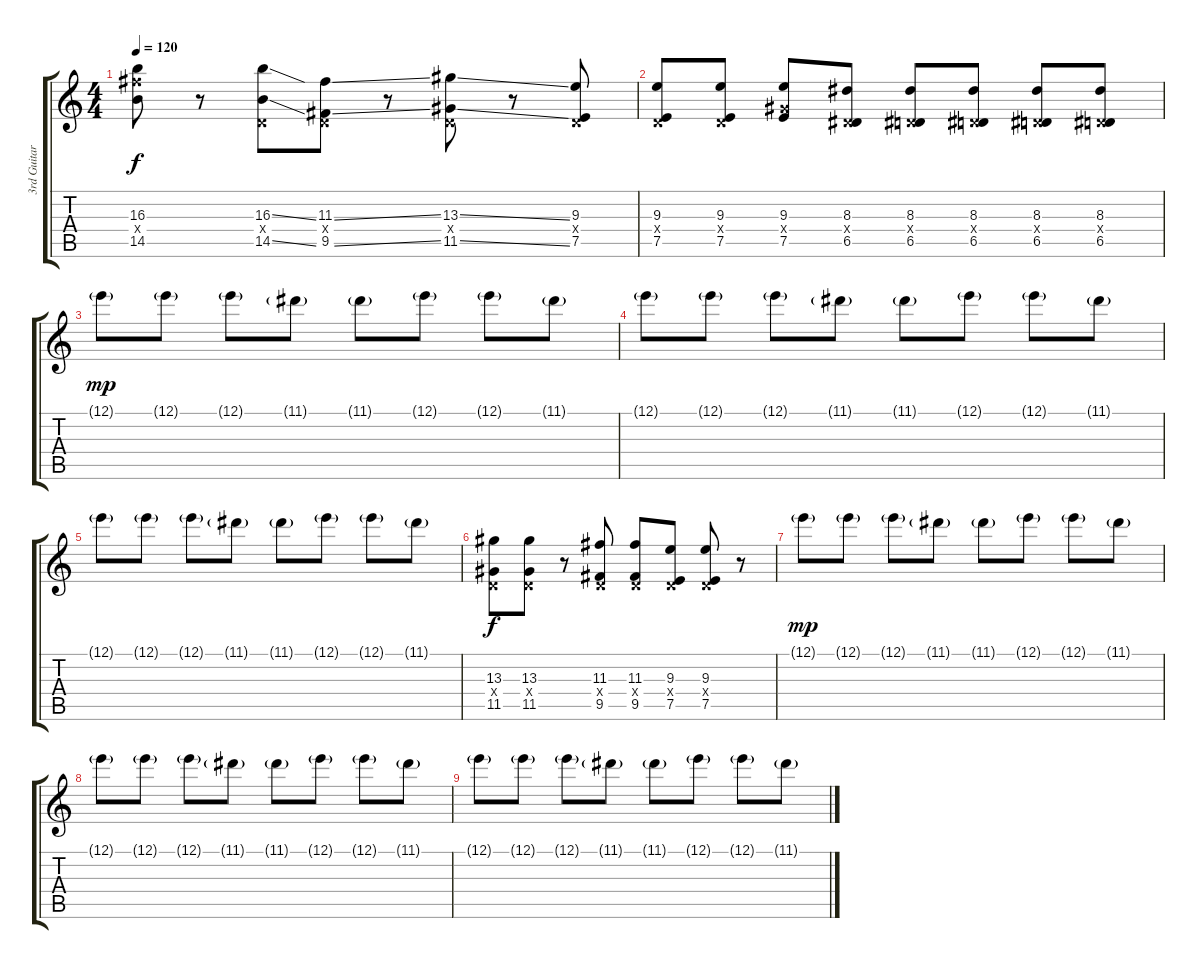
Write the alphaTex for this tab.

\track ("3rd Guitar" "3rd Guitar") {instrument overdrivenguitar}
\staff {score tabs}
\tuning (E4 B3 G3 D3 A2 D2) {hide}
\ts (4 4)
\tempo 120
\clef g2
\ks c
(16.3 16.4{x} 14.5).8{dy f} r.8 (16.3{ss} 0.4{x} 14.5{ss}).8 (11.3{ss} 0.4{x} 9.5{ss}).8 r.8 (13.3{ss} 0.4{x} 11.5{ss}).8 r.8 (9.3 0.4{x} 7.5).8 |
(9.3 0.4{x} 7.5).8 (9.3 0.4{x} 7.5).8 (9.3 6.4{x} 7.5).8 (8.3 0.4{x} 6.5).8 (8.3 0.4{x} 6.5).8 (8.3 0.4{x} 6.5).8 (8.3 0.4{x} 6.5).8 (8.3 0.4{x} 6.5).8 |
12.1{g}.8{dy mp} 12.1{g}.8 12.1{g}.8 11.1{g}.8 11.1{g}.8 12.1{g}.8 12.1{g}.8 11.1{g}.8 |
12.1{g}.8 12.1{g}.8 12.1{g}.8 11.1{g}.8 11.1{g}.8 12.1{g}.8 12.1{g}.8 11.1{g}.8 |
12.1{g}.8 12.1{g}.8 12.1{g}.8 11.1{g}.8 11.1{g}.8 12.1{g}.8 12.1{g}.8 11.1{g}.8 |
(13.3 0.4{x} 11.5).8{dy f} (13.3 0.4{x} 11.5).8 r.8 (11.3 0.4{x} 9.5).8 (11.3 0.4{x} 9.5).8 (9.3 0.4{x} 7.5).8 (9.3 0.4{x} 7.5).8 r.8 |
12.1{g}.8{dy mp} 12.1{g}.8 12.1{g}.8 11.1{g}.8 11.1{g}.8 12.1{g}.8 12.1{g}.8 11.1{g}.8 |
12.1{g}.8 12.1{g}.8 12.1{g}.8 11.1{g}.8 11.1{g}.8 12.1{g}.8 12.1{g}.8 11.1{g}.8 |
12.1{g}.8 12.1{g}.8 12.1{g}.8 11.1{g}.8 11.1{g}.8 12.1{g}.8 12.1{g}.8 11.1{g}.8
